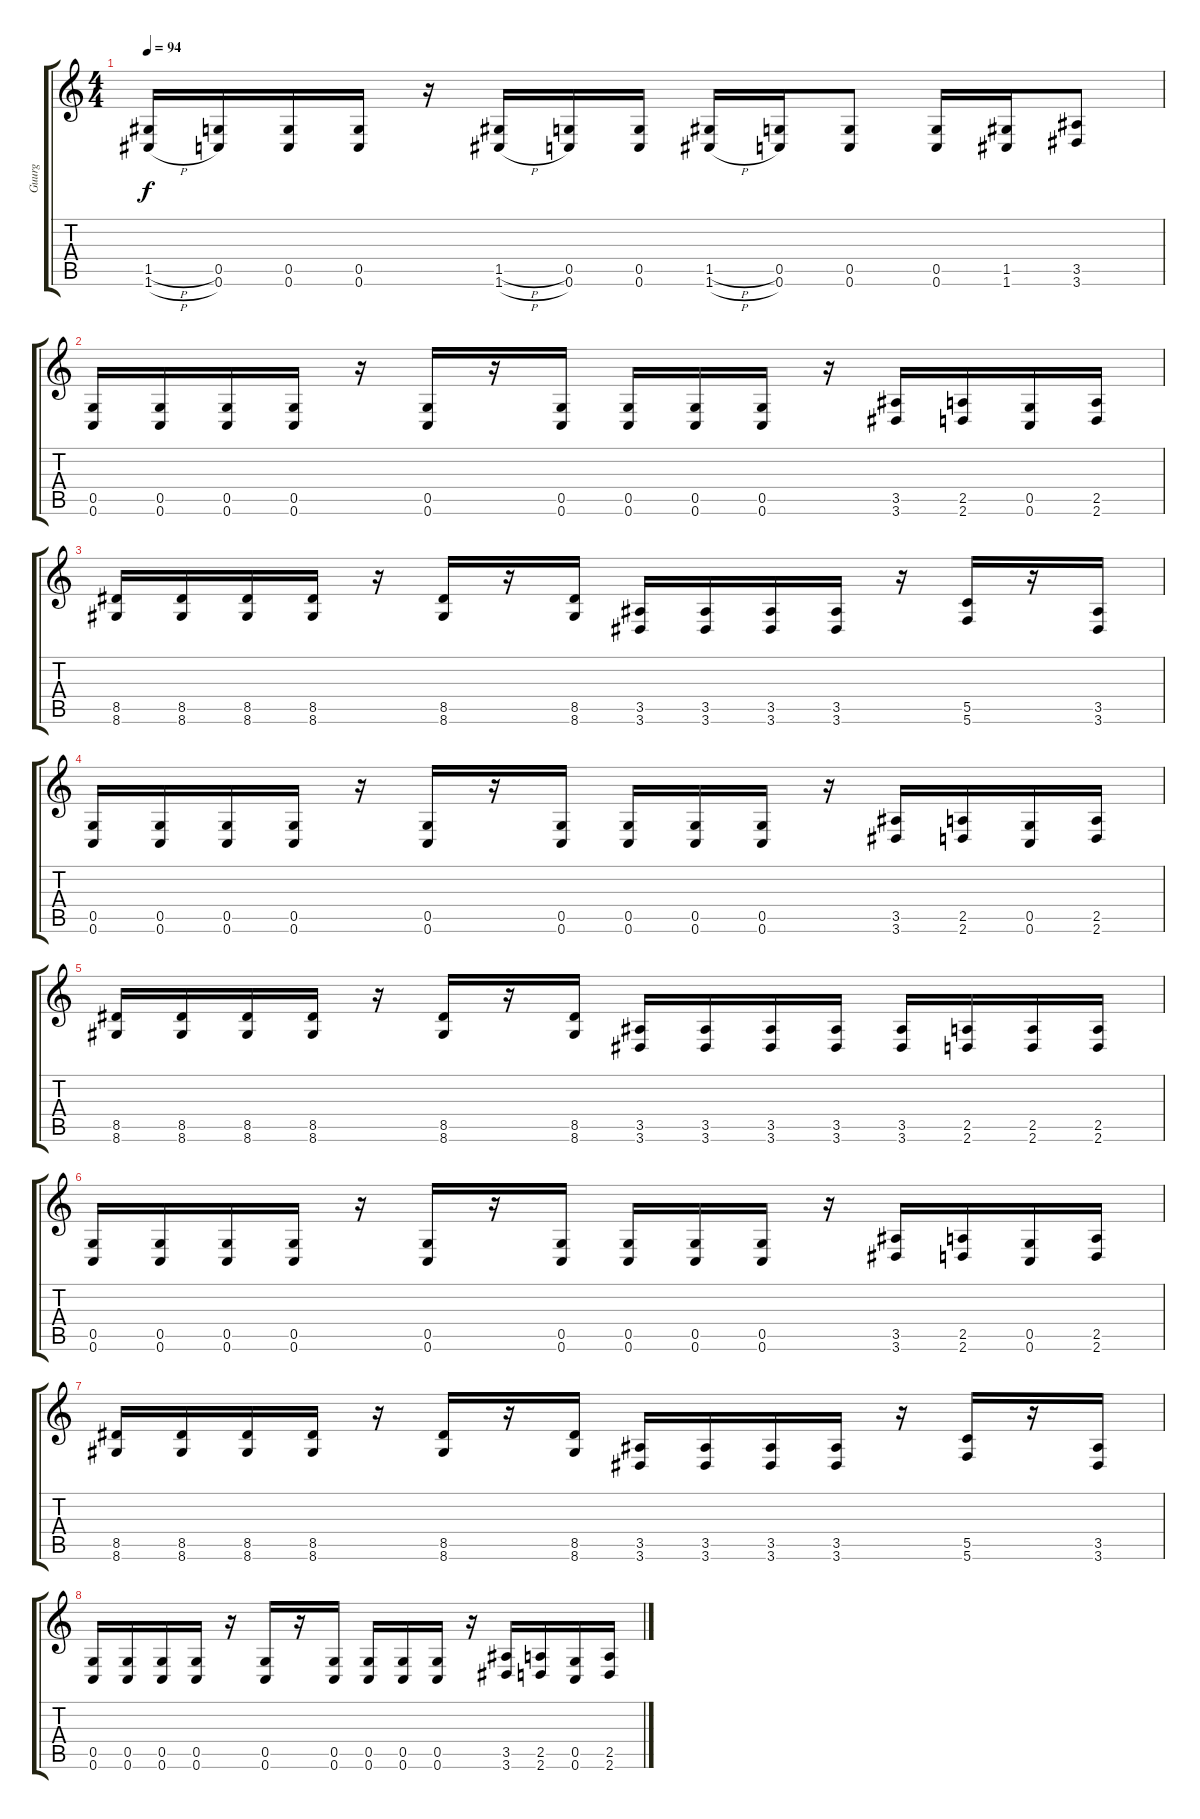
\track ("Guurg" "Guurg") {instrument overdrivenguitar}
\staff {score tabs}
\tuning (D4 A3 F3 C3 G2 C2) {hide}
\ts (4 4)
\tempo 94
\clef g2
\ks c
(1.5{h} 1.6{h}).16{dy f} (0.5 0.6).16 (0.5 0.6).16 (0.5 0.6).16 r.16 (1.5{h} 1.6{h}).16 (0.5 0.6).16 (0.5 0.6).16 (1.5{h} 1.6{h}).16 (0.5 0.6).16 (0.5 0.6).8 (0.5 0.6).16 (1.5 1.6).16 (3.5 3.6).8 |
(0.5 0.6).16 (0.5 0.6).16 (0.5 0.6).16 (0.5 0.6).16 r.16 (0.5 0.6).16 r.16 (0.5 0.6).16 (0.5 0.6).16 (0.5 0.6).16 (0.5 0.6).16 r.16 (3.5 3.6).16 (2.5 2.6).16 (0.5 0.6).16 (2.5 2.6).16 |
(8.5 8.6).16 (8.5 8.6).16 (8.5 8.6).16 (8.5 8.6).16 r.16 (8.5 8.6).16 r.16 (8.5 8.6).16 (3.5 3.6).16 (3.5 3.6).16 (3.5 3.6).16 (3.5 3.6).16 r.16 (5.5 5.6).16 r.16 (3.5 3.6).16 |
(0.5 0.6).16 (0.5 0.6).16 (0.5 0.6).16 (0.5 0.6).16 r.16 (0.5 0.6).16 r.16 (0.5 0.6).16 (0.5 0.6).16 (0.5 0.6).16 (0.5 0.6).16 r.16 (3.5 3.6).16 (2.5 2.6).16 (0.5 0.6).16 (2.5 2.6).16 |
(8.5 8.6).16 (8.5 8.6).16 (8.5 8.6).16 (8.5 8.6).16 r.16 (8.5 8.6).16 r.16 (8.5 8.6).16 (3.5 3.6).16 (3.5 3.6).16 (3.5 3.6).16 (3.5 3.6).16 (3.5 3.6).16 (2.5 2.6).16 (2.5 2.6).16 (2.5 2.6).16 |
(0.5 0.6).16 (0.5 0.6).16 (0.5 0.6).16 (0.5 0.6).16 r.16 (0.5 0.6).16 r.16 (0.5 0.6).16 (0.5 0.6).16 (0.5 0.6).16 (0.5 0.6).16 r.16 (3.5 3.6).16 (2.5 2.6).16 (0.5 0.6).16 (2.5 2.6).16 |
(8.5 8.6).16 (8.5 8.6).16 (8.5 8.6).16 (8.5 8.6).16 r.16 (8.5 8.6).16 r.16 (8.5 8.6).16 (3.5 3.6).16 (3.5 3.6).16 (3.5 3.6).16 (3.5 3.6).16 r.16 (5.5 5.6).16 r.16 (3.5 3.6).16 |
(0.5 0.6).16 (0.5 0.6).16 (0.5 0.6).16 (0.5 0.6).16 r.16 (0.5 0.6).16 r.16 (0.5 0.6).16 (0.5 0.6).16 (0.5 0.6).16 (0.5 0.6).16 r.16 (3.5 3.6).16 (2.5 2.6).16 (0.5 0.6).16 (2.5 2.6).16
